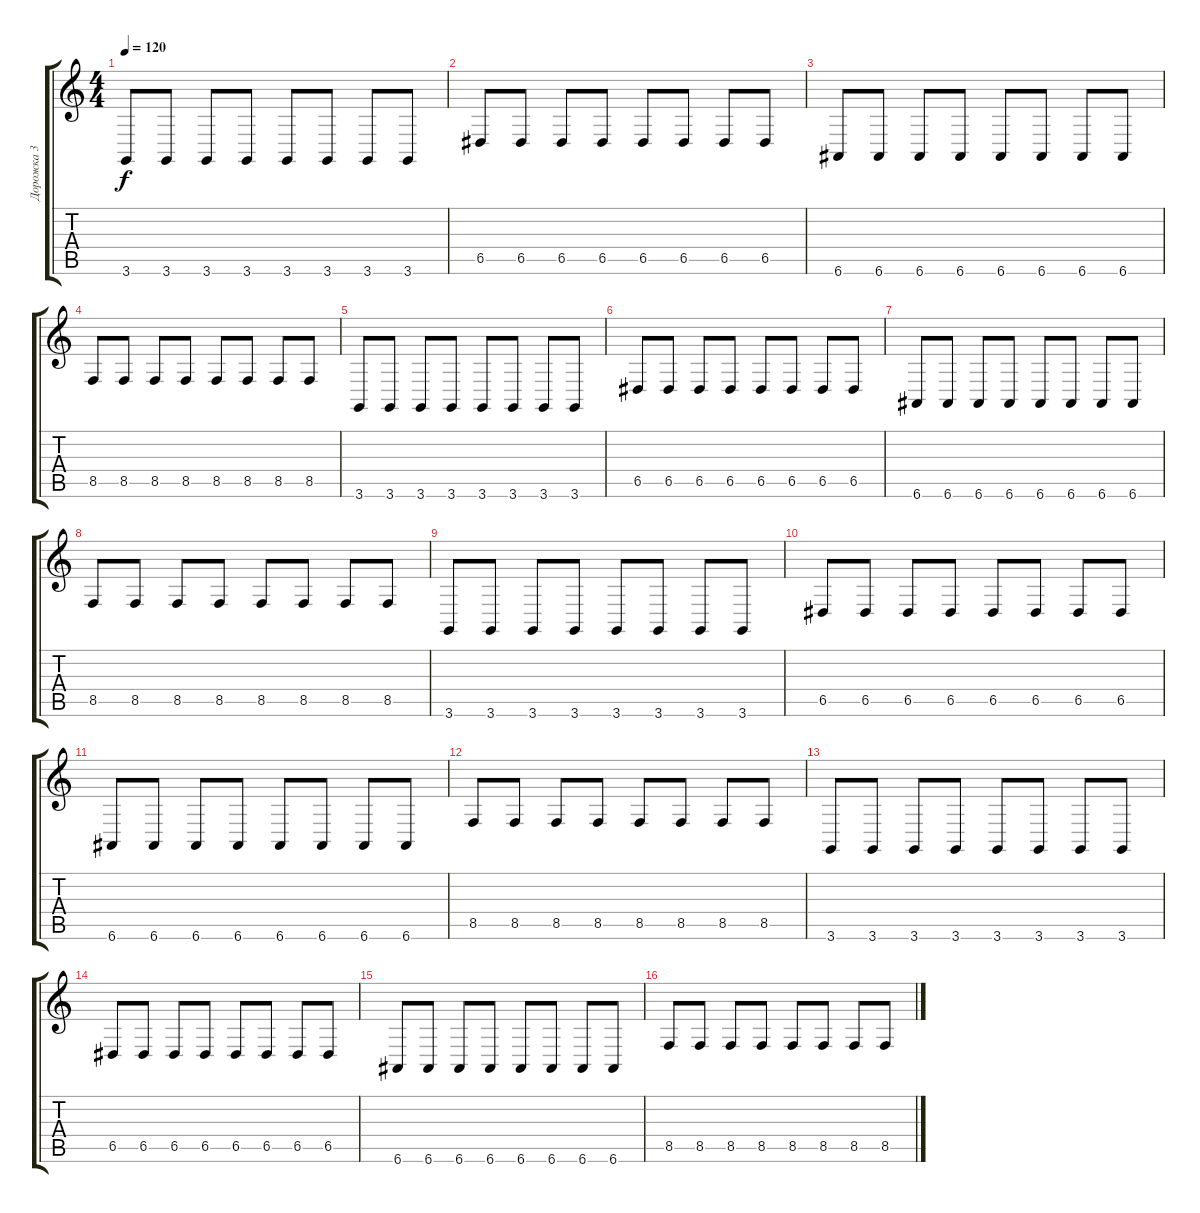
\track ("Дорожка 3" "Дорожка 3") {instrument electricgrandpiano}
\staff {score tabs}
\tuning (E4 B3 G3 D3 A2 E2) {hide}
\ts (4 4)
\tempo 120
\clef g2
\ks c
3.6.8{dy f} 3.6.8 3.6.8 3.6.8 3.6.8 3.6.8 3.6.8 3.6.8 |
6.5.8 6.5.8 6.5.8 6.5.8 6.5.8 6.5.8 6.5.8 6.5.8 |
6.6.8 6.6.8 6.6.8 6.6.8 6.6.8 6.6.8 6.6.8 6.6.8 |
8.5.8 8.5.8 8.5.8 8.5.8 8.5.8 8.5.8 8.5.8 8.5.8 |
3.6.8 3.6.8 3.6.8 3.6.8 3.6.8 3.6.8 3.6.8 3.6.8 |
6.5.8 6.5.8 6.5.8 6.5.8 6.5.8 6.5.8 6.5.8 6.5.8 |
6.6.8 6.6.8 6.6.8 6.6.8 6.6.8 6.6.8 6.6.8 6.6.8 |
8.5.8 8.5.8 8.5.8 8.5.8 8.5.8 8.5.8 8.5.8 8.5.8 |
3.6.8 3.6.8 3.6.8 3.6.8 3.6.8 3.6.8 3.6.8 3.6.8 |
6.5.8 6.5.8 6.5.8 6.5.8 6.5.8 6.5.8 6.5.8 6.5.8 |
6.6.8 6.6.8 6.6.8 6.6.8 6.6.8 6.6.8 6.6.8 6.6.8 |
8.5.8 8.5.8 8.5.8 8.5.8 8.5.8 8.5.8 8.5.8 8.5.8 |
3.6.8 3.6.8 3.6.8 3.6.8 3.6.8 3.6.8 3.6.8 3.6.8 |
6.5.8 6.5.8 6.5.8 6.5.8 6.5.8 6.5.8 6.5.8 6.5.8 |
6.6.8 6.6.8 6.6.8 6.6.8 6.6.8 6.6.8 6.6.8 6.6.8 |
8.5.8 8.5.8 8.5.8 8.5.8 8.5.8 8.5.8 8.5.8 8.5.8
